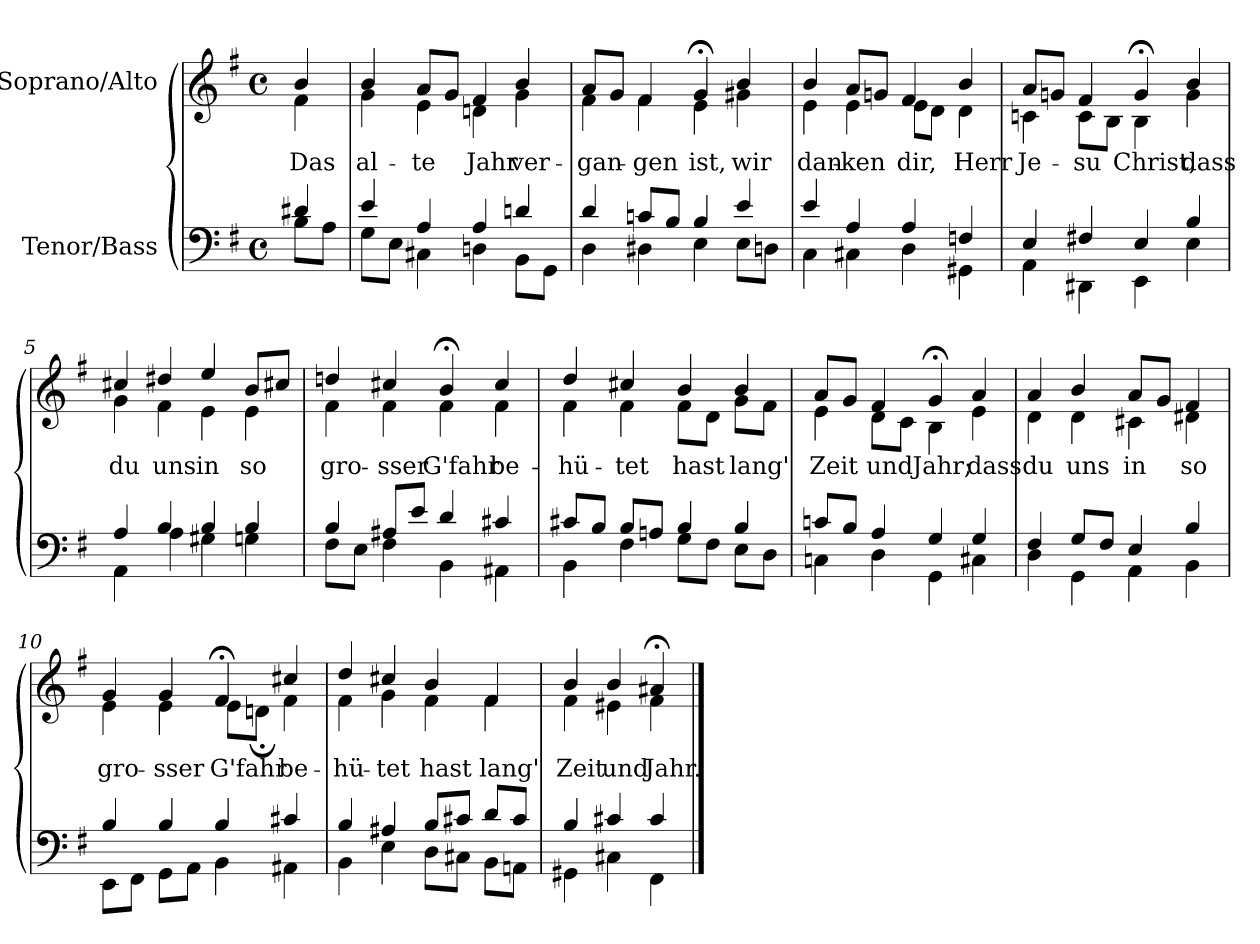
**kern	**kern	**text
*part2	*part1	*part1
*staff2	*staff1	*staff1
*I"Tenor/Bass	*I"Soprano/Alto	*
*clefF4	*clefG2	*
*k[f#]	*k[f#]	*
*M4/4	*M4/4	*
*met(c)	*met(c)	*
=	=	=
*^	*	*
!	!	!	!LO:LY:b
*	*	*^	*
4d#X/	8B\L	4b/	4f#\	Das
.	8A\J	.	.	.
=1	=1	=1	=1	=1
!	!	!	!	!LO:LY:b
4e/	8G\L	4b/	4g\	al-
.	8E\J	.	.	.
!	!	!	!	!LO:LY:b
4A/	4C#X\	8a/L	4e\	-te
.	.	8g/J	.	.
!	!	!	!	!LO:LY:b
4A/	4Dn\	4f#/	4dn\	Jahr
!	!	!	!	!LO:LY:b
4dn/	8BB\L	4b/	4g\	ver-
.	8GG\J	.	.	.
=2	=2	=2	=2	=2
!	!	!	!	!LO:LY:b
4d/	4D\	8a/L	4f#\	-gan-
.	.	8g/J	.	.
!	!	!	!	!LO:LY:b
8cn/L	4D#X\	4f#/	4f#\	-gen
8B/J	.	.	.	.
!	!	!	!	!LO:LY:b
4B/	4E\	4g;</	4e\	ist,
!	!	!	!	!LO:LY:b
4e/	8E\L	4b/	4g#X\	wir
.	8Dn\J	.	.	.
=3	=3	=3	=3	=3
!	!	!	!	!LO:LY:b
4e/	4C\	4b/	4e\	dan-
!	!	!	!	!LO:LY:b
4A/	4C#X\	8a/L	4e\	-ken
.	.	8gn/J	.	.
!	!	!	!	!LO:LY:b
4A/	4D\	4f#/	8e\L	dir,
.	.	.	8d\J	.
!	!	!	!	!LO:LY:b
4Fn/	4GG#X\	4b/	4d\	Herr
!!LO:LB:g=z	!!
=4	=4	=4	=4	=4
!	!	!	!	!LO:LY:b
4E/	4AA\	8a/L	4cn\	Je-
.	.	8gn/J	.	.
!	!	!	!	!LO:LY:b
4F#X/	4DD#X\	4f#/	8c\L	-su
.	.	.	8B\J	.
!	!	!	!	!LO:LY:b
4E/	4EE\	4g;</	4B\	Christ,
!	!	!	!	!LO:LY:b
4B/	4E\	4b/	4g\	dass
=5	=5	=5	=5	=5
!	!	!	!	!LO:LY:b
4A/	4AA\	4cc#X/	4g\	du
!	!	!	!	!LO:LY:b
4B/	4A\	4dd#X/	4f#\	uns
!	!	!	!	!LO:LY:b
4B/	4G#X\	4ee/	4e\	in
!	!	!	!	!LO:LY:b
4B/	4Gn\	8b/L	4e\	so
.	.	8cc#X/J	.	.
=6	=6	=6	=6	=6
!	!	!	!	!LO:LY:b
4B/	8F#\L	4ddn/	4f#\	gro-
.	8E\J	.	.	.
!	!	!	!	!LO:LY:b
8A#X/L	4F#\	4cc#X/	4f#\	sser
8e/J	.	.	.	.
!	!	!	!	!LO:LY:b
4d/	4BB\	4b;</	4f#\	G'fahr
!	!	!	!	!LO:LY:b
4c#X/	4AA#X\	4cc#/	4f#\	be-
=7	=7	=7	=7	=7
!	!	!	!	!LO:LY:b
8c#X/L	4BB\	4dd/	4f#\	-hü-
8B/J	.	.	.	.
!	!	!	!	!LO:LY:b
8B/L	4F#\	4cc#X/	4f#\	-tet
8An/J	.	.	.	.
!	!	!	!	!LO:LY:b
4B/	8G\L	4b/	8f#\L	hast
.	8F#\J	.	8d\J	.
!	!	!	!	!LO:LY:b
4B/	8E\L	4b/	8g\L	lang'
.	8D\J	.	8f#\J	.
!!LO:LB:g=z	!!
=8	=8	=8	=8	=8
!	!	!	!	!LO:LY:b
8cn/L	4Cn\	8a/L	4e\	Zeit
8B/J	.	8g/J	.	.
!	!	!	!	!LO:LY:b
4A/	4D\	4f#/	8d\L	und
.	.	.	8c\J	.
!	!	!	!	!LO:LY:b
4G/	4GG\	4g;</	4B\	Jahr;
!	!	!	!	!LO:LY:b
4G/	4C#X\	4a/	4e\	dass
=9	=9	=9	=9	=9
!	!	!	!	!LO:LY:b
4F#/	4D\	4a/	4d\	du
!	!	!	!	!LO:LY:b
8G/L	4GG\	4b/	4d\	uns
8F#/J	.	.	.	.
!	!	!	!	!LO:LY:b
4E/	4AA\	8a/L	4c#X\	in
.	.	8g/J	.	.
!	!	!	!	!LO:LY:b
4B/	4BB\	4f#/	4d#X\	so
=10	=10	=10	=10	=10
!	!	!	!	!LO:LY:b
4B/	8EE\L	4g/	4e\	gro-
.	8FF#\J	.	.	.
!	!	!	!	!LO:LY:b
4B/	8GG\L	4g/	4e\	-sser
.	8AA\J	.	.	.
!	!	!	!	!LO:LY:b
4B/	4BB\	4f#;</	8e\L	G'fahr
.	.	.	8dn;\J	.
!	!	!	!	!LO:LY:b
4c#X/	4AA#X\	4cc#X/	4f#\	be-
=11	=11	=11	=11	=11
!	!	!	!	!LO:LY:b
4B/	4BB\	4dd/	4f#\	-hü-
!	!	!	!	!LO:LY:b
4A#X/	4E\	4cc#X/	4g\	-tet
!	!	!	!	!LO:LY:b
8B/L	8D\L	4b/	4f#\	hast
8c#X/J	8C#X\J	.	.	.
!	!	!	!	!LO:LY:b
8d/L	8BB\L	4f#/	4f#\	lang'
8c#/J	8AAn\J	.	.	.
=12	=12	=12	=12	=12
!	!	!	!	!LO:LY:b
4B/	4GG#X\	4b/	4f#\	Zeit
!	!	!	!	!LO:LY:b
4c#X/	4C#X\	4b/	4e#X\	und
!	!	!	!	!LO:LY:b
4c#/	4FF#\	4a#X;</	4f#\	Jahr.
*v	*v	*	*	*
*	*v	*v	*
==	==	==
*-	*-	*-
